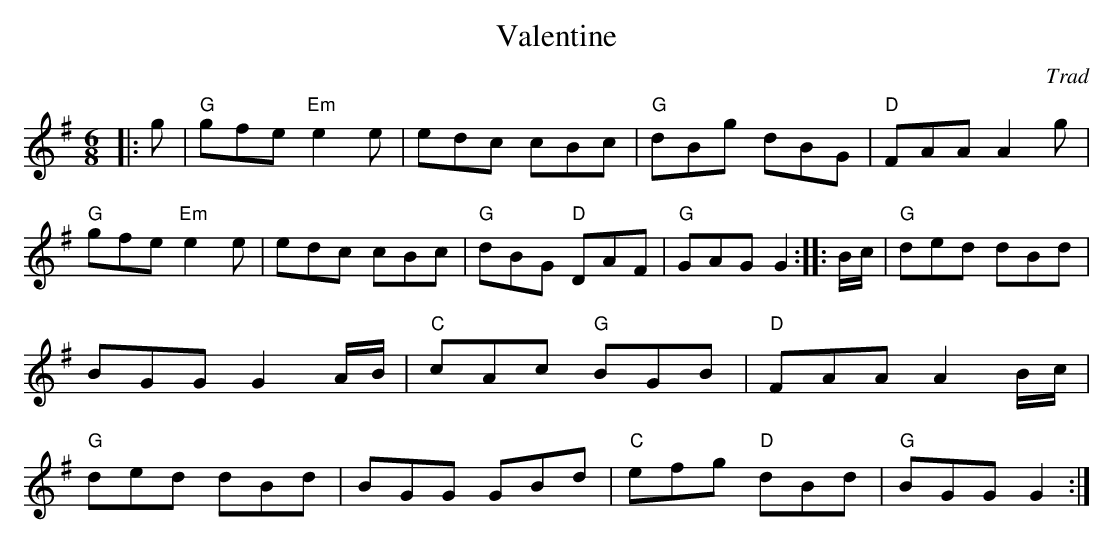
X:1
T:Valentine
C:Trad
M:6/8
E:12
K:G
|:g|"G"gfe "Em"e2e|edc cBc|"G"dBg dBG|"D"FAA A2 g|\
"G"gfe "Em"e2e|edc cBc|"G"dBG "D"DAF|"G"GAG G2::\
B/2c/2|"G"ded dBd|BGG G2A/2B/2|"C"cAc "G"BGB|"D"FAA A2B/2c/2|\
"G"ded dBd|BGG GBd|"C"efg "D"dBd|"G"BGG G2:|**
